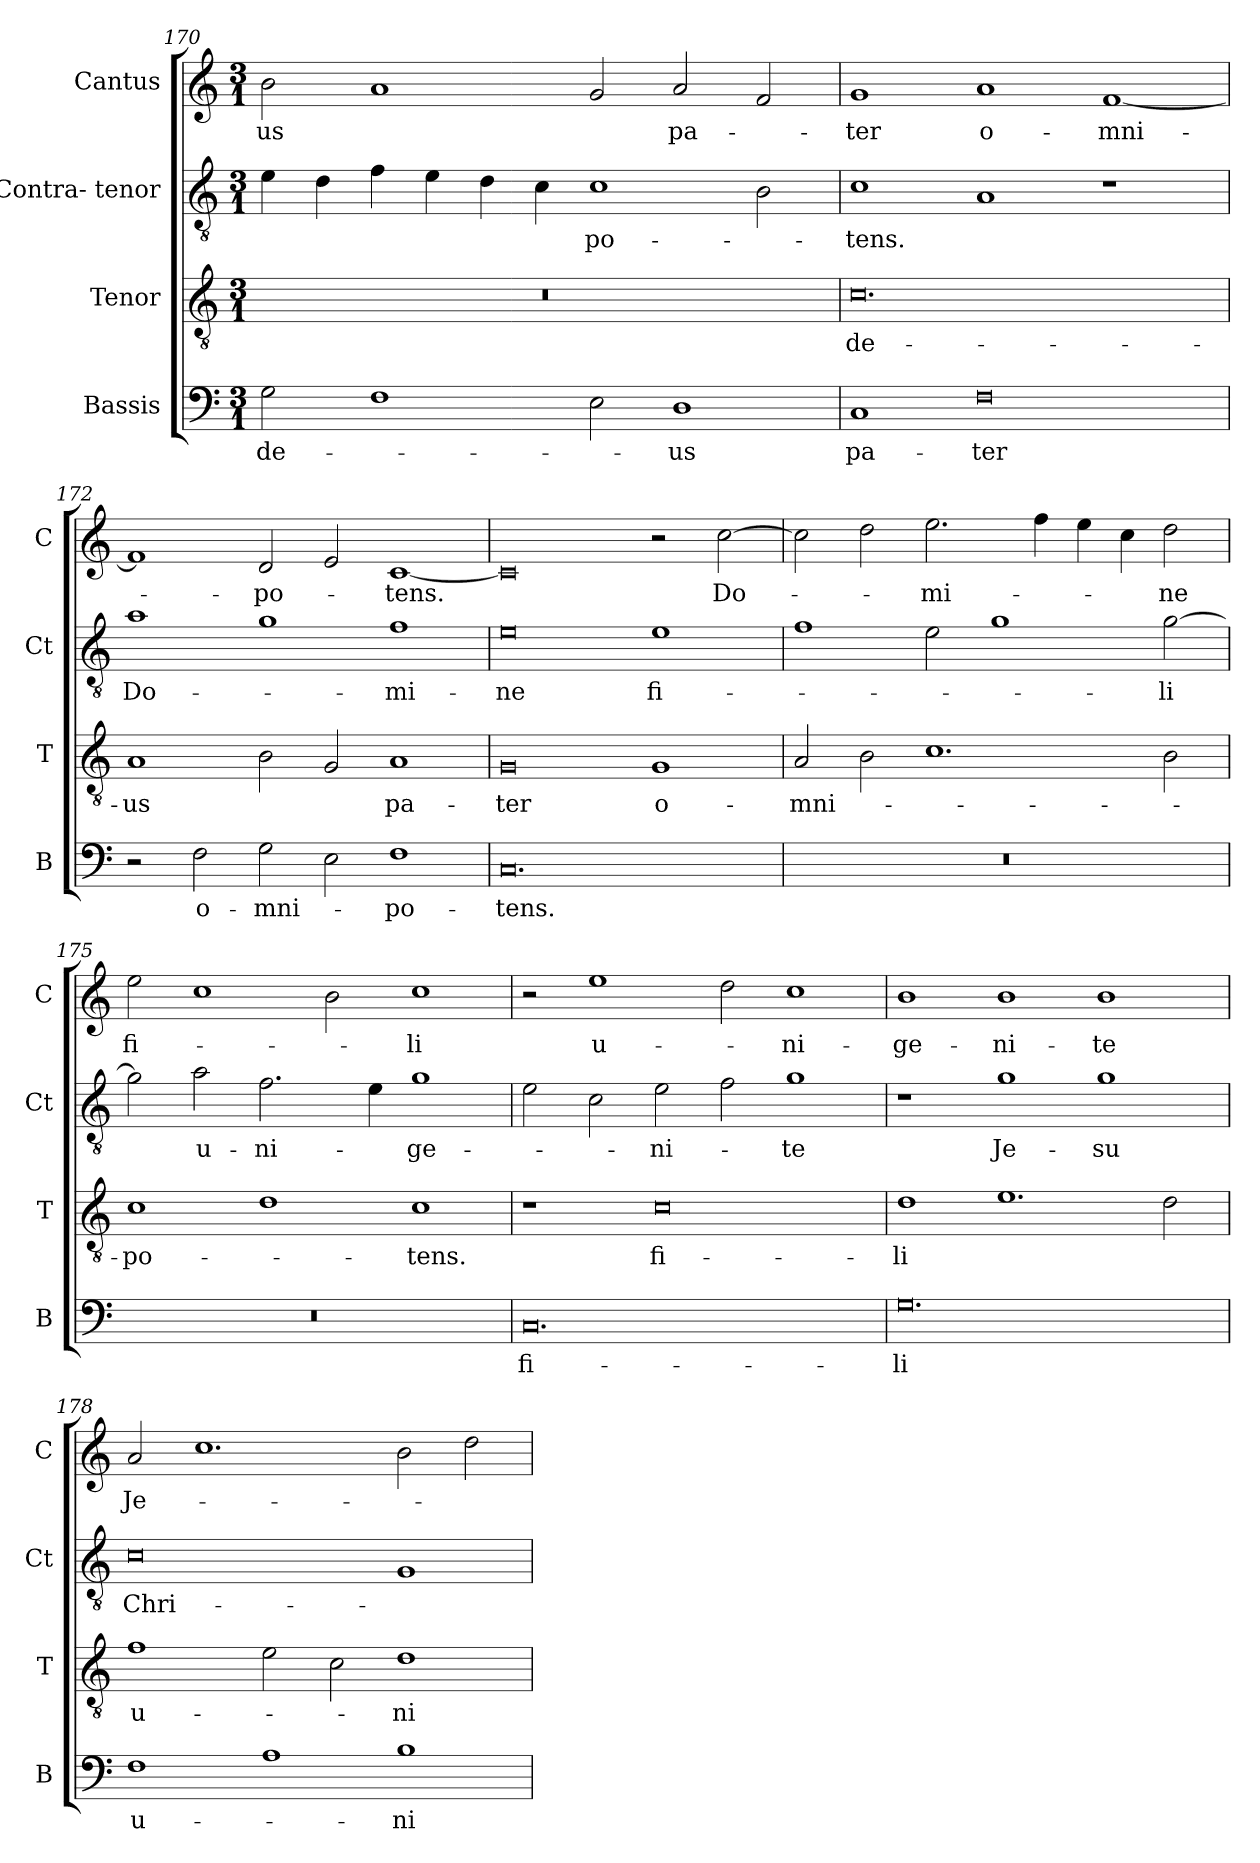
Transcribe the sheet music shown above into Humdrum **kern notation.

**kern	**text	**kern	**text	**kern	**text	**kern	**text
*part4	*part4	*part3	*part3	*part2	*part2	*part1	*part1
*staff4	*staff4	*staff3	*staff3	*staff2	*staff2	*staff1	*staff1
*I"Bassis	*	*I"Tenor	*	*I"Contra- tenor	*	*I"Cantus	*
*I'B	*	*I'T	*	*I'Ct	*	*I'C	*
*clefF4	*	*clefGv2	*	*clefGv2	*	*clefG2	*
*k[]	*	*k[]	*	*k[]	*	*k[]	*
*C:	*	*C:	*	*C:	*	*C:	*
*M3/1	*	*M3/1	*	*M3/1	*	*M3/1	*
=170	=170	=170	=170	=170	=170	=170	=170
!	!LO:LY:b	!	!	!	!	!	!LO:LY:b
2G\	de-	0.r	.	4e\	.	2b\	-us
.	.	.	.	4d\	.	.	.
1F	.	.	.	4f\	.	1a	.
.	.	.	.	4e\	.	.	.
.	.	.	.	4d\	.	.	.
.	.	.	.	4c\	.	.	.
!	!	!	!	!	!LO:LY:b	!	!
2E\	.	.	.	1c	-po-	2g/	.
!	!LO:LY:b	!	!	!	!	!	!LO:LY:b
1D	-us	.	.	.	.	2a/	pa-
.	.	.	.	2B\	.	2f/	.
=171	=171	=171	=171	=171	=171	=171	=171
!	!LO:LY:b	!	!LO:LY:b	!	!LO:LY:b	!	!LO:LY:b
1C	pa-	0.c	de-	1c	-tens.	1g	-ter
!	!LO:LY:b	!	!	!	!	!	!LO:LY:b
0F	-ter	.	.	1A	.	1a	o-
!	!	!	!	!	!	!	!LO:LY:b
.	.	.	.	1r	.	[1f	-mni-
=172	=172	=172	=172	=172	=172	=172	=172
!	!	!	!LO:LY:b	!	!LO:LY:b	!	!
2r	.	1A	-us	1a	Do-	1f]	.
!	!LO:LY:b	!	!	!	!	!	!
2F\	o-	.	.	.	.	.	.
!	!LO:LY:b	!	!	!	!	!	!LO:LY:b
2G\	-mni-	2B\	.	1g	.	2d/	-po-
2E\	.	2G/	.	.	.	2e/	.
!	!LO:LY:b	!	!LO:LY:b	!	!LO:LY:b	!	!LO:LY:b
1F	-po-	1A	pa-	1f	-mi-	[1c	-tens.
=173	=173	=173	=173	=173	=173	=173	=173
!	!LO:LY:b	!	!LO:LY:b	!	!LO:LY:b	!	!
0.C	-tens.	0G	-ter	0e	-ne	0c]	.
!	!	!	!LO:LY:b	!	!LO:LY:b	!	!
.	.	1G	o-	1e	fi-	2r	.
!	!	!	!	!	!	!	!LO:LY:b
.	.	.	.	.	.	[2cc\	Do-
!!LO:PB:g=z
=174	=174	=174	=174	=174	=174	=174	=174
!	!	!	!LO:LY:b	!	!	!	!
0.r	.	2A/	-mni-	1f	.	2cc\]	.
.	.	2B\	.	.	.	2dd\	.
!	!	!	!	!	!	!	!LO:LY:b
.	.	1.c	.	2e\	.	2.ee\	-mi-
.	.	.	.	1g	.	.	.
.	.	.	.	.	.	4ff\	.
.	.	.	.	.	.	4ee\	.
.	.	.	.	.	.	4cc\	.
!	!	!	!	!	!LO:LY:b	!	!LO:LY:b
.	.	2B\	.	[2g\	-li	2dd\	-ne
=175	=175	=175	=175	=175	=175	=175	=175
!	!	!	!LO:LY:b	!	!	!	!LO:LY:b
0.r	.	1c	-po-	2g\]	.	2ee\	fi-
!	!	!	!	!	!LO:LY:b	!	!
.	.	.	.	2a\	u-	1cc	.
!	!	!	!	!	!LO:LY:b	!	!
.	.	1d	.	2.f\	-ni-	.	.
.	.	.	.	.	.	2b\	.
.	.	.	.	4e\	.	.	.
!	!	!	!LO:LY:b	!	!LO:LY:b	!	!LO:LY:b
.	.	1c	-tens.	1g	-ge-	1cc	-li
=176	=176	=176	=176	=176	=176	=176	=176
!	!LO:LY:b	!	!	!	!	!	!
0.C	fi-	1r	.	2e\	.	2r	.
!	!	!	!	!	!	!	!LO:LY:b
.	.	.	.	2c\	.	1ee	u-
!	!	!	!LO:LY:b	!	!LO:LY:b	!	!
.	.	0c	fi-	2e\	-ni-	.	.
.	.	.	.	2f\	.	2dd\	.
!	!	!	!	!	!LO:LY:b	!	!LO:LY:b
.	.	.	.	1g	-te	1cc	-ni-
=177	=177	=177	=177	=177	=177	=177	=177
!	!LO:LY:b	!	!LO:LY:b	!	!	!	!LO:LY:b
0.G	-li	1d	-li	1r	.	1b	-ge-
!	!	!	!	!	!LO:LY:b	!	!LO:LY:b
.	.	1.e	.	1g	Je-	1b	-ni-
!	!	!	!	!	!LO:LY:b	!	!LO:LY:b
.	.	.	.	1g	-su	1b	-te
.	.	2d\	.	.	.	.	.
=178	=178	=178	=178	=178	=178	=178	=178
!	!LO:LY:b	!	!LO:LY:b	!	!LO:LY:b	!	!LO:LY:b
1F	u-	1f	u-	0c	Chri-	2a/	Je-
.	.	.	.	.	.	1.cc	.
1A	.	2e\	.	.	.	.	.
.	.	2c\	.	.	.	.	.
!	!LO:LY:b	!	!LO:LY:b	!	!	!	!
1B	-ni-	1d	-ni-	1G	.	2b\	.
.	.	.	.	.	.	2dd\	.
=	=	=	=	=	=	=	=
*-	*-	*-	*-	*-	*-	*-	*-
